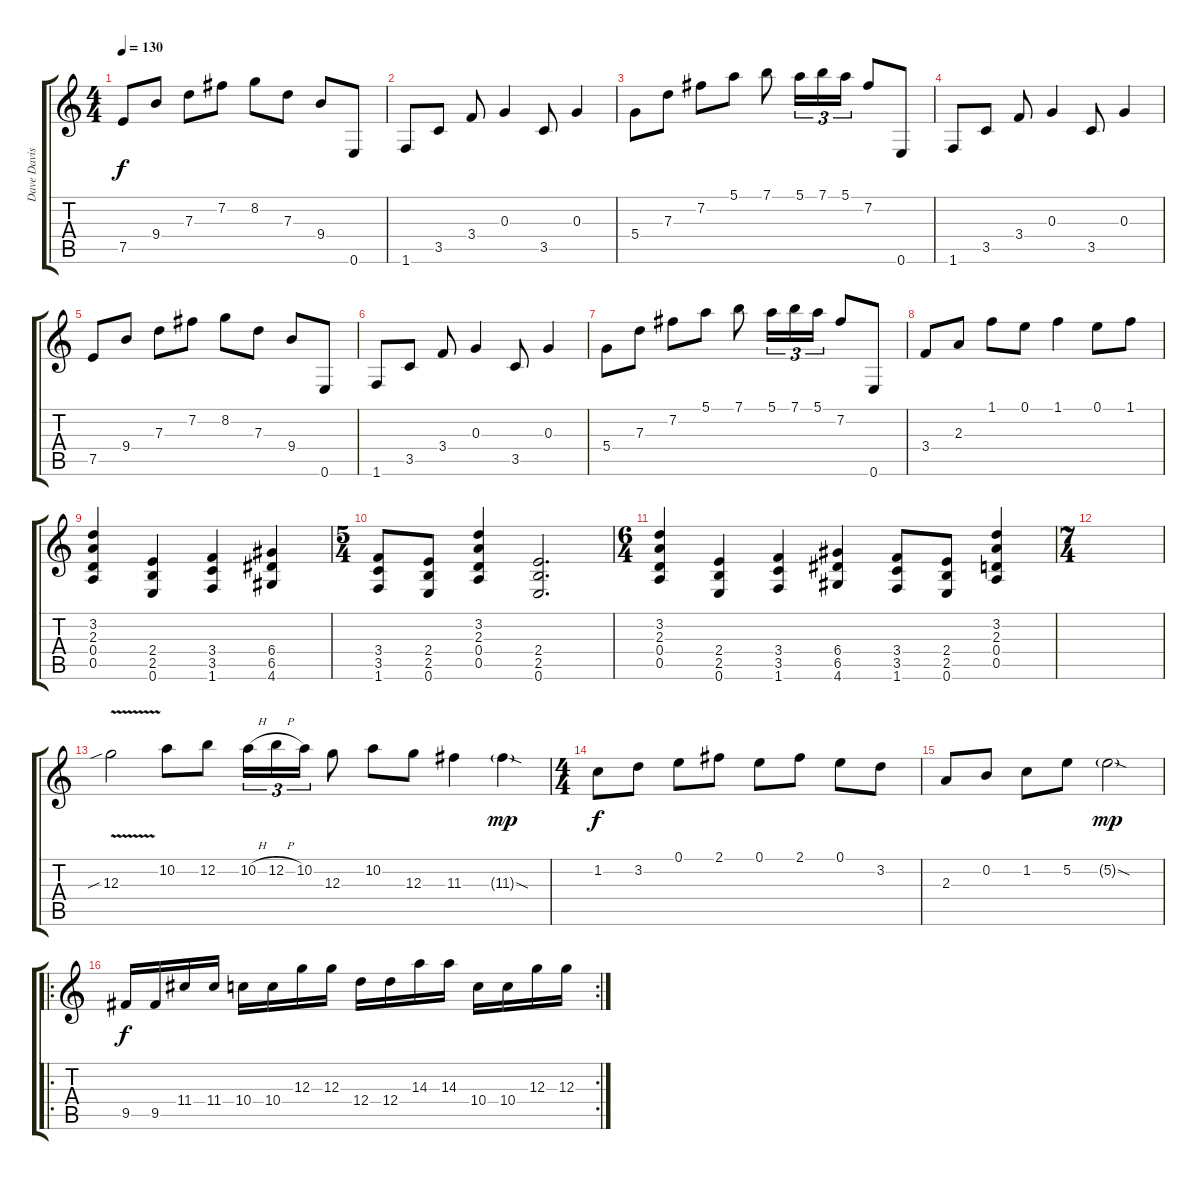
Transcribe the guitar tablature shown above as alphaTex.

\track ("Dave Davis" "Dave Davis") {instrument acousticguitarsteel}
\staff {score tabs}
\tuning (E4 B3 G3 D3 A2 E2) {hide}
\ts (4 4)
\tempo 130
\clef g2
\ks c
7.5.8{dy f instrument acousticguitarsteel} 9.4.8 7.3.8 7.2.8 8.2.8 7.3.8 9.4.8 0.6.8 |
1.6.8 3.5.8 3.4.8 0.3.4 3.5.8 0.3.4 |
5.4.8 7.3.8 7.2.8 5.1.8 7.1.8 5.1.16{tu (3 2)} 7.1.16{tu (3 2)} 5.1.16{tu (3 2)} 7.2.8 0.6.8 |
1.6.8 3.5.8 3.4.8 0.3.4 3.5.8 0.3.4 |
7.5.8 9.4.8 7.3.8 7.2.8 8.2.8 7.3.8 9.4.8 0.6.8 |
1.6.8 3.5.8 3.4.8 0.3.4 3.5.8 0.3.4 |
5.4.8 7.3.8 7.2.8 5.1.8 7.1.8 5.1.16{tu (3 2)} 7.1.16{tu (3 2)} 5.1.16{tu (3 2)} 7.2.8 0.6.8 |
3.4.8 2.3.8 1.1.8 0.1.8 1.1.4 0.1.8 1.1.8 |
(3.2 2.3 0.4 0.5).4{instrument distortionguitar} (2.4 2.5 0.6).4 (3.4 3.5 1.6).4 (6.4 6.5 4.6).4 |
\ts (5 4)
(3.4 3.5 1.6).8 (2.4 2.5 0.6).8 (3.2 2.3 0.4 0.5).4 (2.4 2.5 0.6).2{d} |
\ts (6 4)
(3.2 2.3 0.4 0.5).4 (2.4 2.5 0.6).4 (3.4 3.5 1.6).4 (6.4 6.5 4.6).4 (3.4 3.5 1.6).8 (2.4 2.5 0.6).8 (3.2 2.3 0.4 0.5).4 |
\ts (7 4)
|
12.3{v sib}.2 10.2.8 12.2.8 10.2{h}.16{tu (3 2)} 12.2{h}.16{tu (3 2)} 10.2.16{tu (3 2)} 12.3.8 10.2.8 12.3.8 11.3.4 11.3{sod g}.4{dy mp} |
\ts (4 4)
1.2.8{dy f} 3.2.8 0.1.8 2.1.8 0.1.8 2.1.8 0.1.8 3.2.8 |
2.3.8 0.2.8 1.2.8 5.2.8 5.2{sod g}.2{dy mp} |
\ro
\rc 2
9.5.16{dy f} 9.5.16 11.4.16 11.4.16 10.4.16 10.4.16 12.3.16 12.3.16 12.4.16 12.4.16 14.3.16 14.3.16 10.4.16 10.4.16 12.3.16 12.3.16
